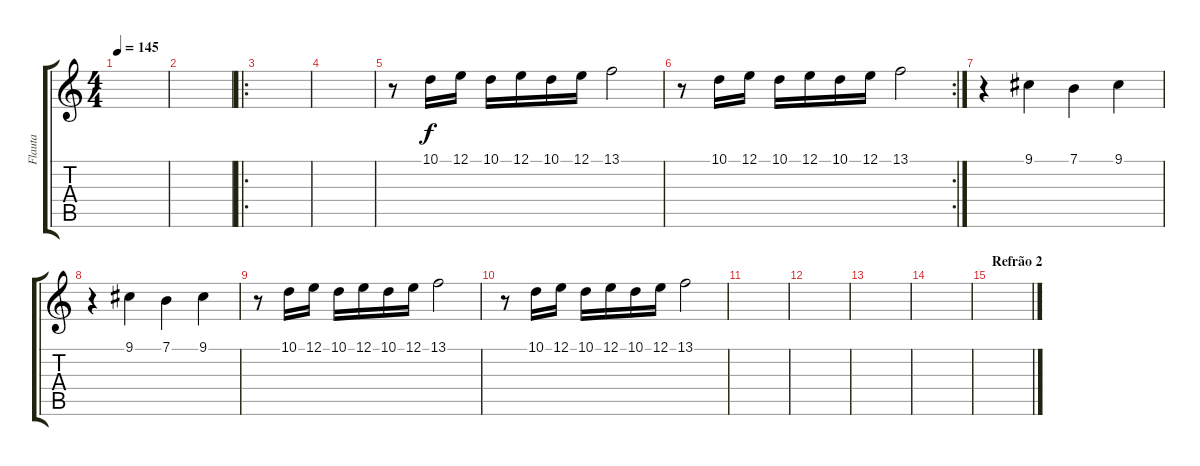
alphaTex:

\track ("Flauta" "Flauta") {instrument flute}
\staff {score tabs}
\tuning (E4 B3 G3 D3 A2 E2) {hide}
\ts (4 4)
\tempo 145
\clef g2
\ks c
|
|
\ro
|
|
r.8{volume 4 instrument flute} 10.1.16 12.1.16 10.1.16 12.1.16 10.1.16 12.1.16 13.1.2 |
\rc 2
r.8 10.1.16 12.1.16 10.1.16 12.1.16 10.1.16 12.1.16 13.1.2 |
r.4{volume 1} 9.1.4 7.1.4 9.1.4 |
r.4 9.1.4 7.1.4 9.1.4 |
r.8{volume 4 instrument flute} 10.1.16 12.1.16 10.1.16 12.1.16 10.1.16 12.1.16 13.1.2 |
r.8 10.1.16 12.1.16 10.1.16 12.1.16 10.1.16 12.1.16 13.1.2 |
|
|
|
|
\section ("" "Refrão 2")
